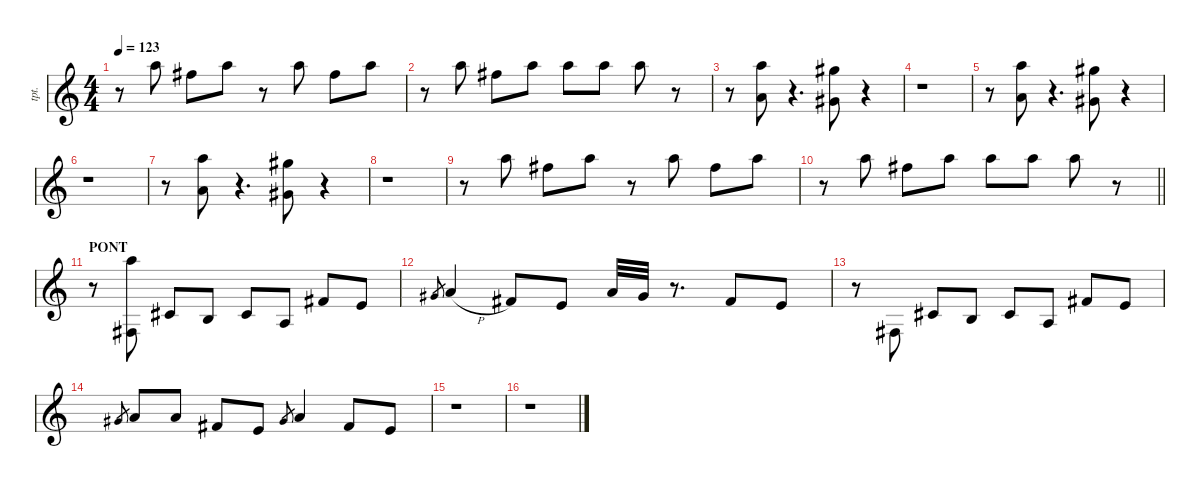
\defaultSystemsLayout 4
\hideDynamics
\bracketExtendMode nobrackets
\otherSystemsTrackNameOrientation horizontal
\track ("Brass" "tpt.") {defaultSystemsLayout 4 instrument brasssection}
\staff {score}
\tuning (E4 B3 G3 D3 A2 E2)
\ts (4 4)
\tempo 123
\clef g2
\ks c
r.8{dy ff beam Down} 17.1.8{beam Down} 19.2{acc #}.8{beam Down} 17.1.8{beam Down} r.8{beam Down} 17.1.8{beam Down} 14.1{acc #}.8{beam Down} 17.1.8{beam Down} |
r.8{beam Down} 17.1.8{beam Down} 14.1{acc #}.8{beam Down} 17.1.8{beam Down} 17.1.8{beam Down} 17.1.8{beam Down} 17.1.8{beam Down} r.8{beam Down} |
r.8{beam Down} (17.1 19.4).8{beam Down} r.4{d beam Down} (16.1{acc #} 18.4{acc #}).8{beam Down} r.4{beam Down} |
r.1{beam Down} |
r.8{beam Down} (17.1 19.4).8{beam Down} r.4{d beam Down} (16.1{acc #} 18.4{acc #}).8{beam Down} r.4{beam Down} |
r.1{beam Down} |
r.8{beam Down} (17.1 19.4).8{beam Down} r.4{d beam Down} (16.1{acc #} 18.4{acc #}).8{beam Down} r.4{beam Down} |
r.1{beam Down} |
r.8{beam Down} 17.1.8{beam Down} 19.2{acc #}.8{beam Down} 17.1.8{beam Down} r.8{beam Down} 17.1.8{beam Down} 14.1{acc #}.8{beam Down} 17.1.8{beam Down} |
\barLineRight lightlight
r.8{beam Down} 17.1.8{beam Down} 14.1{acc #}.8{beam Down} 17.1.8{beam Down} 17.1.8{beam Down} 17.1.8{beam Down} 17.1.8{beam Down} r.8{beam Down} |
\section ("" "PONT")
r.8{beam Down} (17.1 14.6{acc #}).8{beam Up} 16.5{acc #}.8{beam Up} 14.5.8{beam Up} 16.5{acc #}.8{beam Up} 17.6.8{beam Up} 16.4{acc #}.8{beam Up} 14.4.8{beam Up} |
13.3{acc #}.8{gr dy f beam Up} 14.3{h}.4{dy ff beam Up} 11.3{acc #}.8{beam Up} 9.3.8{beam Up} 10.2.32{beam Up} 9.2{acc #}.32{beam Up} r.8{d beam Down} 7.2{acc #}.8{beam Up} 9.3.8{beam Up} |
r.8{beam Down} 9.5{acc #}.8{beam Up} 6.3{acc #}.8{beam Up} 0.2.8{beam Up} 6.3{acc #}.8{beam Up} 7.4.8{beam Up} 7.2{acc #}.8{beam Up} 0.1.8{beam Up} |
4.1{acc #}.8{gr dy mf beam Up} 5.1.8{dy ff beam Up} 5.1.8{beam Up} 2.1{acc #}.8{beam Up} 0.1.8{beam Up} 4.1{acc #}.8{gr dy mf beam Up} 5.1.4{dy ff beam Up} 2.1{acc #}.8{beam Up} 0.1.8{beam Up} |
r.1{beam Down} |
r.1{beam Down}
